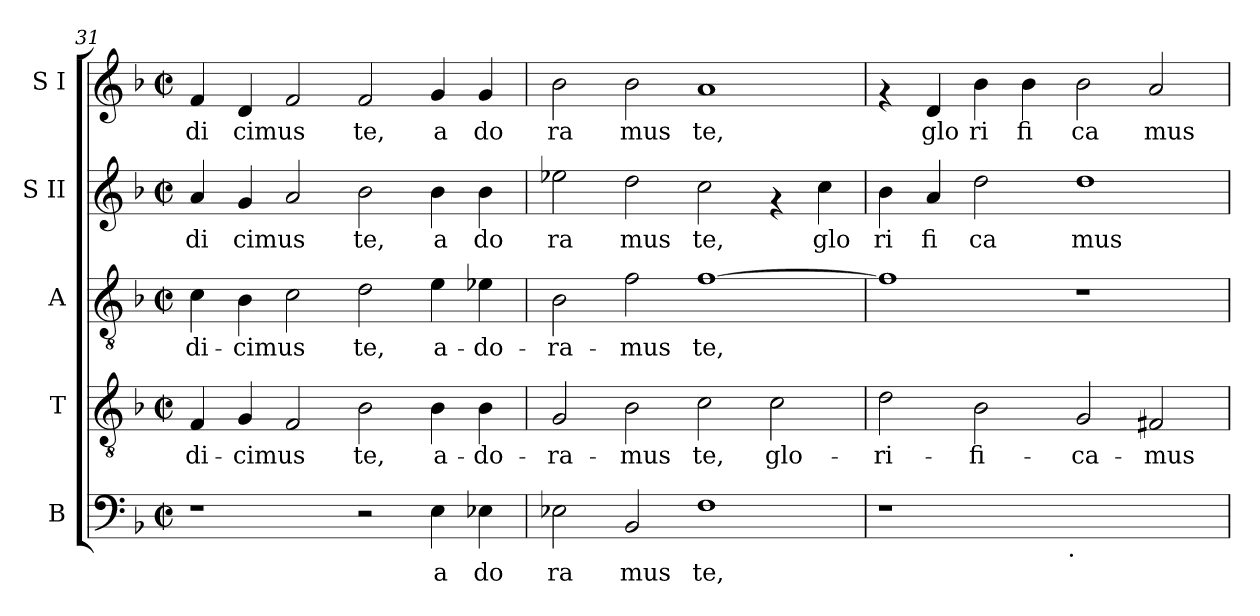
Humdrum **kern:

**kern	**text	**kern	**text	**kern	**text	**kern	**text	**kern	**text
*part5	*part5	*part4	*part4	*part3	*part3	*part2	*part2	*part1	*part1
*staff5	*staff5	*staff4	*staff4	*staff3	*staff3	*staff2	*staff2	*staff1	*staff1
*I"B	*	*I"T	*	*I"A	*	*I"S II	*	*I"S I	*
*I'B	*	*I'T	*	*I'A	*	*I'S II	*	*I'S I	*
*clefF4	*	*clefGv2	*	*clefGv2	*	*clefG2	*	*clefG2	*
*k[b-]	*	*k[b-]	*	*k[b-]	*	*k[b-]	*	*k[b-]	*
*F:	*	*F:	*	*F:	*	*F:	*	*F:	*
*M2/2	*	*M2/2	*	*M2/2	*	*M2/2	*	*M2/2	*
*met(c|)	*	*met(c|)	*	*met(c|)	*	*met(c|)	*	*met(c|)	*
=31	=31	=31	=31	=31	=31	=31	=31	=31	=31
!	!	!	!LO:LY:b:cj	!	!LO:LY:b:cj	!	!LO:LY:b:cj	!	!LO:LY:b:cj
1r	.	4F/	-di-	4c\	-di-	4a/	di	4f/	di
!	!	!	!LO:LY:b:cj	!	!LO:LY:b:cj	!	!LO:LY:b:cj	!	!LO:LY:b:cj
.	.	4G/	-cimus	4B-\	-cimus	4g/	cimus	4d/	cimus
!	!	!	!LO:LY:b:cj	!	!LO:LY:b:cj	!	!LO:LY:b:cj	!	!LO:LY:b:cj
.	.	2F/	.	2c\	.	2a/	.	2f/	.
!	!	!	!LO:LY:b:cj	!	!LO:LY:b:cj	!	!LO:LY:b:cj	!	!LO:LY:b:cj
2r	.	2B-\	te,	2d\	te,	2b-\	te,	2f/	te,
!	!LO:LY:b:cj	!	!LO:LY:b:cj	!	!LO:LY:b:cj	!	!LO:LY:b:cj	!	!LO:LY:b:cj
4E\	a	4B-\	a-	4e\	a-	4b-\	a	4g/	a
!	!LO:LY:b:cj	!	!LO:LY:b:cj	!	!LO:LY:b:cj	!	!LO:LY:b:cj	!	!LO:LY:b:cj
4E-X\	do	4B-\	-do-	4e-X\	-do-	4b-\	do	4g/	do
=32	=32	=32	=32	=32	=32	=32	=32	=32	=32
!	!LO:LY:b:cj	!	!LO:LY:b:cj	!	!LO:LY:b:cj	!	!LO:LY:b:cj	!	!LO:LY:b:cj
2E-X\	ra	2G/	-ra-	2B-\	-ra-	2ee-\	ra	2b-\	ra
!	!LO:LY:b:cj	!	!LO:LY:b:cj	!	!LO:LY:b:cj	!	!LO:LY:b:cj	!	!LO:LY:b:cj
2BB-/	mus	2B-\	-mus	2f\	-mus	2dd\	mus	2b-\	mus
!	!LO:LY:b:cj	!	!LO:LY:b:cj	!	!LO:LY:b:cj	!	!LO:LY:b:cj	!	!LO:LY:b:cj
1F	te,	2c\	te,	[>1f	te,	2cc\	te,	1a	te,
!	!	!	!LO:LY:b:cj	!	!	!	!	!	!
.	.	2c\	glo-	.	.	4rf	.	.	.
!	!	!	!	!	!	!	!LO:LY:b:cj	!	!
.	.	.	.	.	.	4cc\	glo	.	.
=33	=33	=33	=33	=33	=33	=33	=33	=33	=33
!	!	!	!LO:LY:b:cj	!	!LO:LY:b:cj	!	!LO:LY:b:cj	!	!
*^	*	*	*	*	*	*	*	*	*
1r	2ryy	.	2d\	-ri-	1f]	.	4b-\	ri	4rf	.
!	!	!	!	!	!	!	!	!LO:LY:b:cj	!	!LO:LY:b:cj
.	.	.	.	.	.	.	4a/	fi	4d/	glo
!	!	!	!	!LO:LY:b:cj	!	!	!	!LO:LY:b:cj	!	!LO:LY:b:cj
.	4ryy	.	2B-\	-fi-	.	.	2dd\	ca	4b-\	ri
!	!	!	!	!	!	!	!	!	!	!LO:LY:b:cj
.	8...ryy	.	.	.	.	.	.	.	4b-\	fi
!	!LO:TX:b:t=.	!	!	!	!	!	!	!	!	!
.	1ryy	.	.	.	.	.	.	.	.	.
!	!	!	!	!LO:LY:b:cj	!	!	!	!LO:LY:b:cj	!	!LO:LY:b:cj
1ryy	.	.	2G/	-ca-	1r	.	1dd	mus	2b-\	ca
!	!	!	!	!LO:LY:b:cj	!	!	!	!	!	!LO:LY:b:cj
.	.	.	2F#X/	-mus	.	.	.	.	2a/	mus
.	64ryy	.	.	.	.	.	.	.	.	.
*v	*v	*	*	*	*	*	*	*	*	*
=	=	=	=	=	=	=	=	=	=
*-	*-	*-	*-	*-	*-	*-	*-	*-	*-
